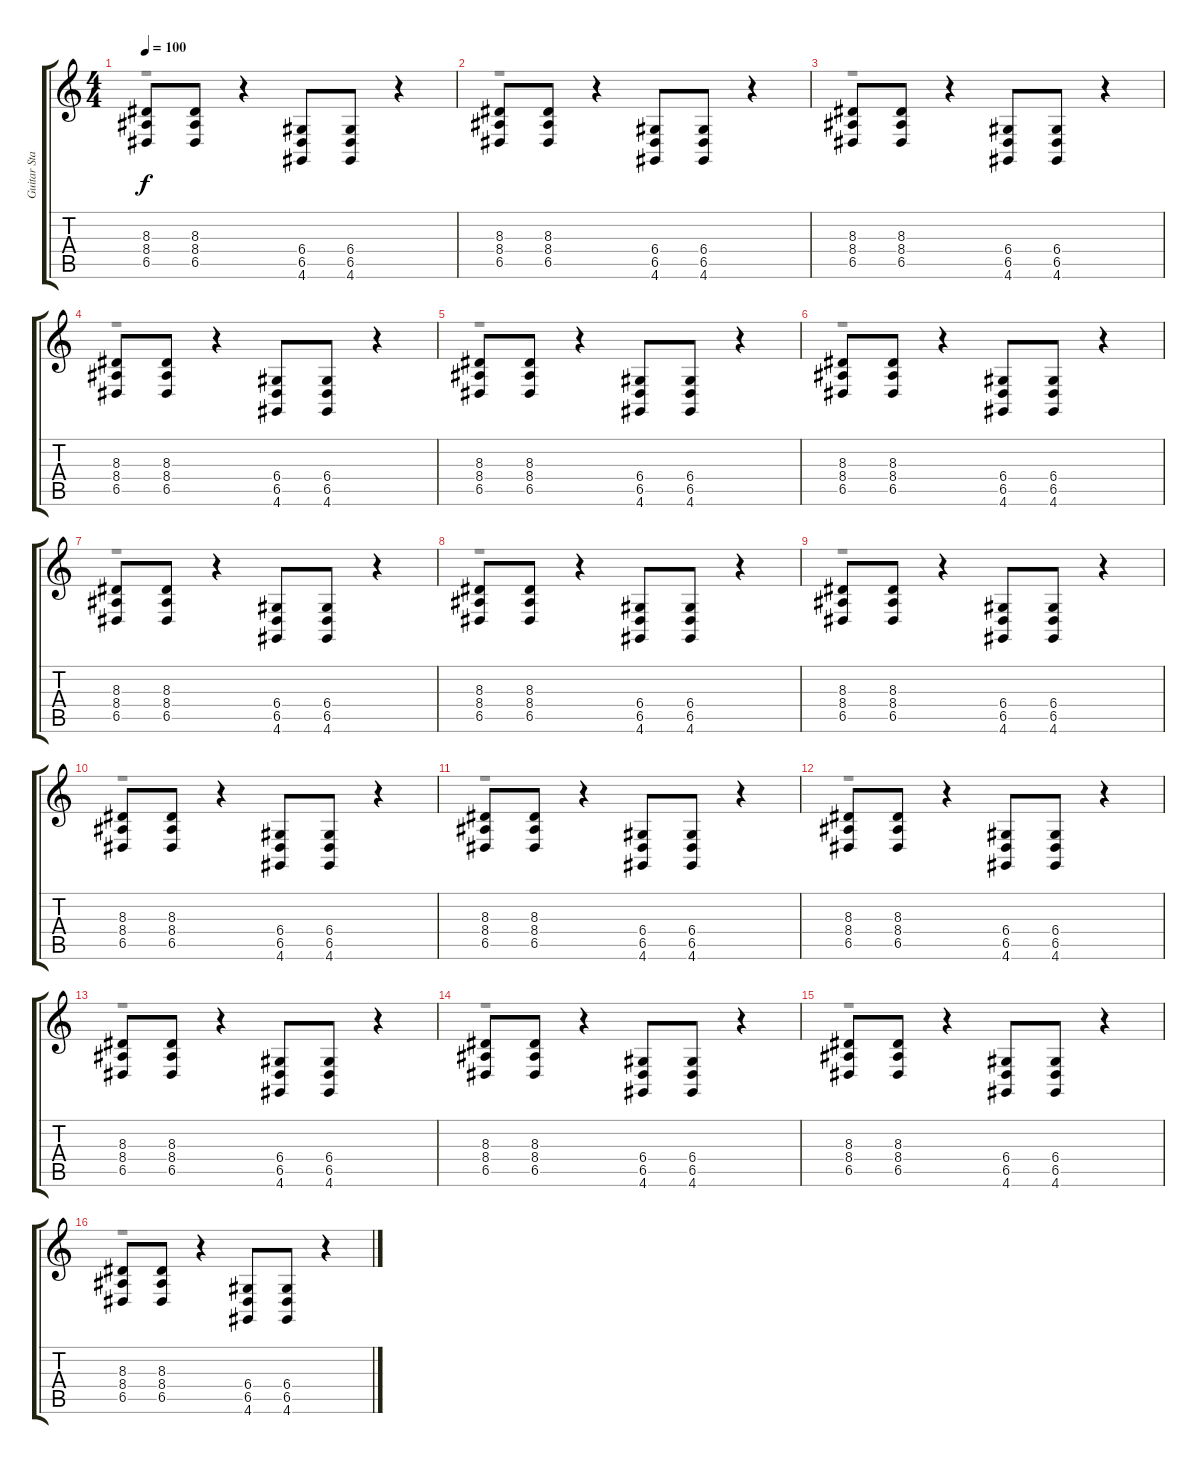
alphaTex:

\track ("Guitar Standard" "Guitar Sta") {instrument acousticgrandpiano}
\staff {score tabs}
\tuning (E4 B3 G3 D3 A2 E2) {hide}
\voice
\ts (4 4)
\tempo 100
\clef g2
\ks c
(8.3 8.4 6.5).8{dy f} (8.3 8.4 6.5).8 r.4 (6.4 6.5 4.6).8 (6.4 6.5 4.6).8 r.4 |
(8.3 8.4 6.5).8 (8.3 8.4 6.5).8 r.4 (6.4 6.5 4.6).8 (6.4 6.5 4.6).8 r.4 |
(8.3 8.4 6.5).8 (8.3 8.4 6.5).8 r.4 (6.4 6.5 4.6).8 (6.4 6.5 4.6).8 r.4 |
(8.3 8.4 6.5).8 (8.3 8.4 6.5).8 r.4 (6.4 6.5 4.6).8 (6.4 6.5 4.6).8 r.4 |
(8.3 8.4 6.5).8 (8.3 8.4 6.5).8 r.4 (6.4 6.5 4.6).8 (6.4 6.5 4.6).8 r.4 |
(8.3 8.4 6.5).8 (8.3 8.4 6.5).8 r.4 (6.4 6.5 4.6).8 (6.4 6.5 4.6).8 r.4 |
(8.3 8.4 6.5).8 (8.3 8.4 6.5).8 r.4 (6.4 6.5 4.6).8 (6.4 6.5 4.6).8 r.4 |
(8.3 8.4 6.5).8 (8.3 8.4 6.5).8 r.4 (6.4 6.5 4.6).8 (6.4 6.5 4.6).8 r.4 |
(8.3 8.4 6.5).8 (8.3 8.4 6.5).8 r.4 (6.4 6.5 4.6).8 (6.4 6.5 4.6).8 r.4 |
(8.3 8.4 6.5).8 (8.3 8.4 6.5).8 r.4 (6.4 6.5 4.6).8 (6.4 6.5 4.6).8 r.4 |
(8.3 8.4 6.5).8 (8.3 8.4 6.5).8 r.4 (6.4 6.5 4.6).8 (6.4 6.5 4.6).8 r.4 |
(8.3 8.4 6.5).8 (8.3 8.4 6.5).8 r.4 (6.4 6.5 4.6).8 (6.4 6.5 4.6).8 r.4 |
(8.3 8.4 6.5).8 (8.3 8.4 6.5).8 r.4 (6.4 6.5 4.6).8 (6.4 6.5 4.6).8 r.4 |
(8.3 8.4 6.5).8 (8.3 8.4 6.5).8 r.4 (6.4 6.5 4.6).8 (6.4 6.5 4.6).8 r.4 |
(8.3 8.4 6.5).8 (8.3 8.4 6.5).8 r.4 (6.4 6.5 4.6).8 (6.4 6.5 4.6).8 r.4 |
(8.3 8.4 6.5).8 (8.3 8.4 6.5).8 r.4 (6.4 6.5 4.6).8 (6.4 6.5 4.6).8 r.4
\voice
\clef g2
\ottava regular
\simile none
\ks c
r.1{dy f} |
r.1 |
r.1 |
r.1 |
r.1 |
r.1 |
r.1 |
r.1 |
r.1 |
r.1 |
r.1 |
r.1 |
r.1 |
r.1 |
r.1 |
r.1
